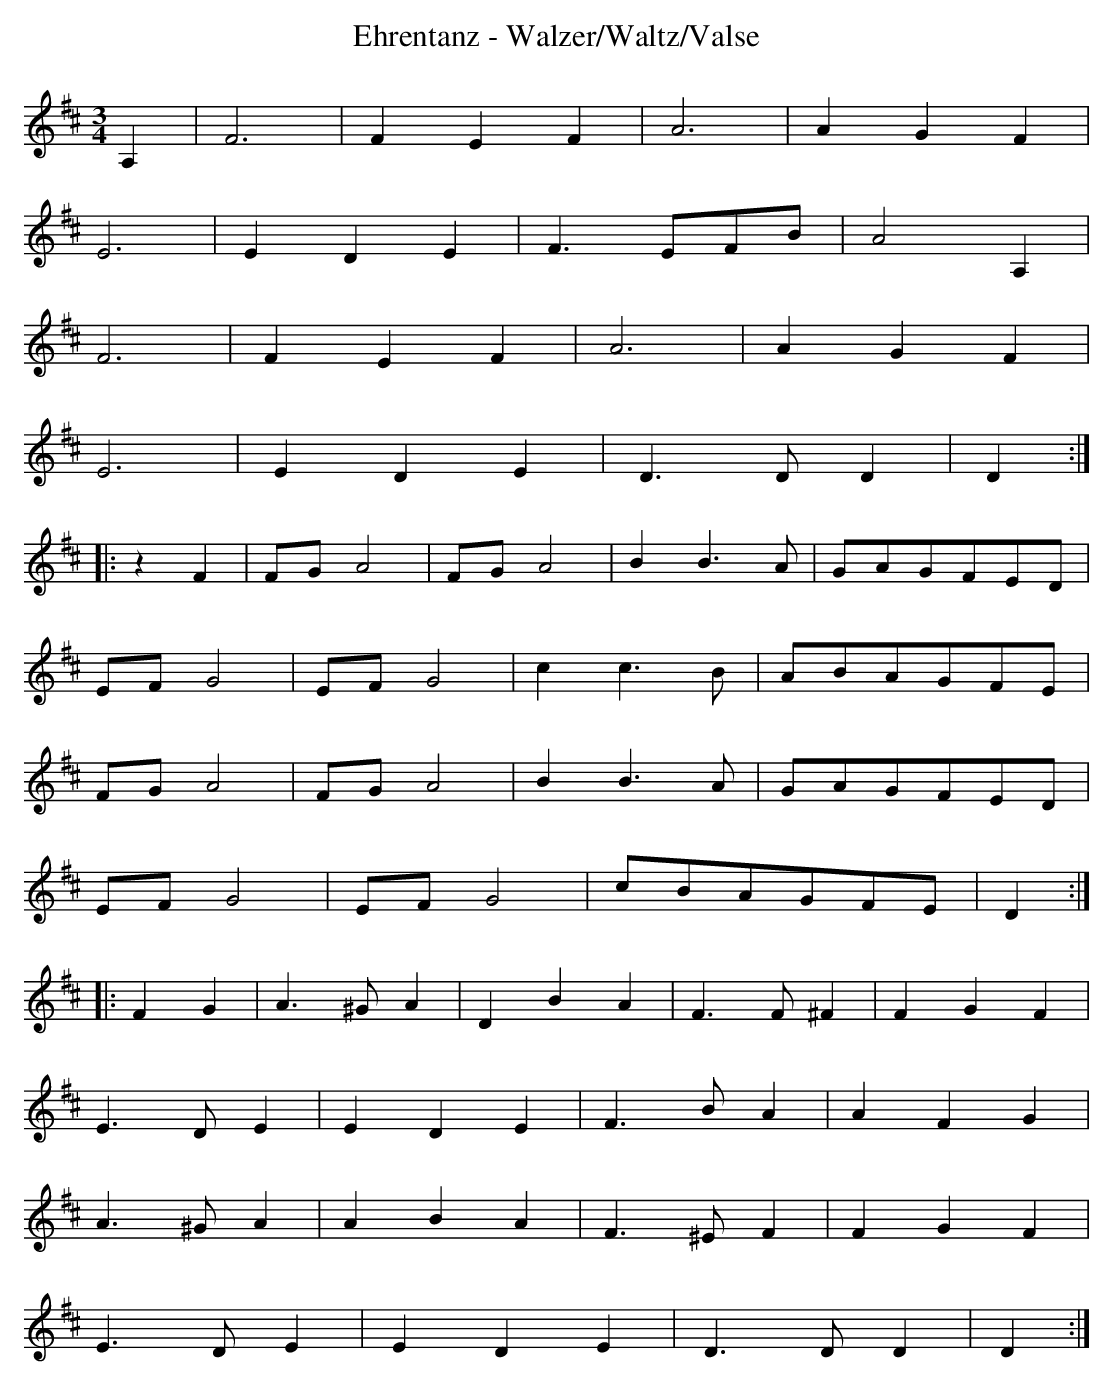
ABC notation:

X:1
T:Ehrentanz - Walzer/Waltz/Valse
M:3/4
L:1/4
K:D
A,|F3|FEF|A3|AGF|
E3|EDE|F>EF/B/|A2A, |
F3|FEF|A3|AGF|
E3|EDE|D>DD|D:|
|:zF|F/G/A2|F/G/A2|BB>A|G/A/G/F/E/D/|
E/F/G2|E/F/G2|cc>B|A/B/A/G/F/E/|
F/G/A2|F/G/A2|BB>A|G/A/G/F/E/D/|
E/F/G2|E/F/G2|c/B/A/G/F/E/|D:|
|:FG|A>^GA|DBA|F>F^F|FGF|
E>DE|EDE|F>BA|AFG|
A>^GA|ABA|F>^EF|FGF|
E>DE|EDE|D>DD|D:|
